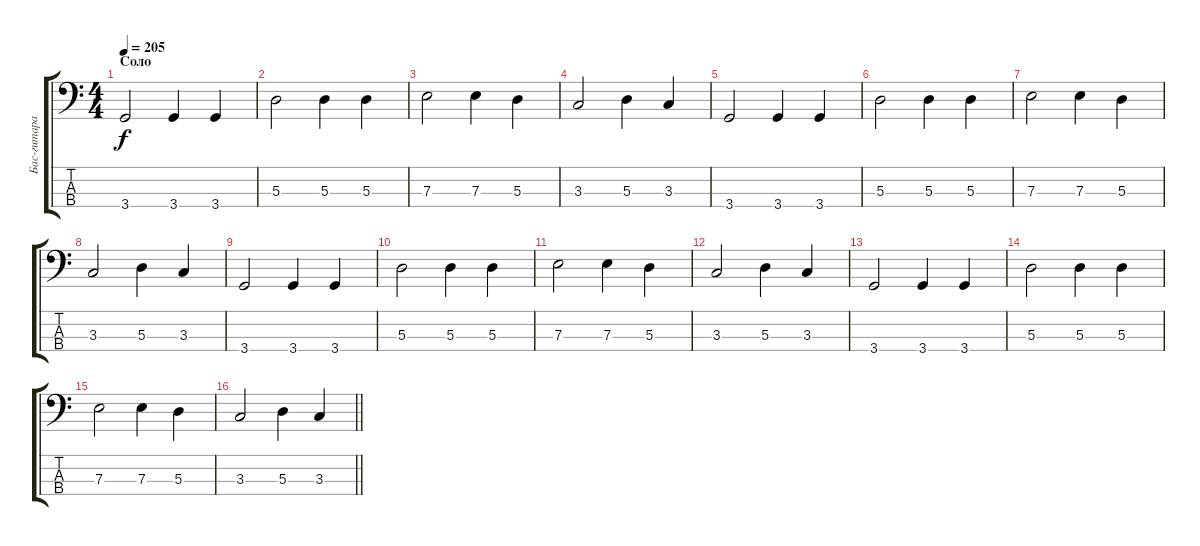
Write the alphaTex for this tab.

\track ("Бас-гитара" "Бас-гитара") {instrument electricbassfinger}
\staff {score tabs}
\tuning (G2 D2 A1 E1) {hide}
\ts (4 4)
\section ("" "Соло")
\tempo 205
\clef f4
\ks c
3.4.2{dy f} 3.4.4 3.4.4 |
5.3.2 5.3.4 5.3.4 |
7.3.2 7.3.4 5.3.4 |
3.3.2 5.3.4 3.3.4 |
3.4.2 3.4.4 3.4.4 |
5.3.2 5.3.4 5.3.4 |
7.3.2 7.3.4 5.3.4 |
3.3.2 5.3.4 3.3.4 |
3.4.2 3.4.4 3.4.4 |
5.3.2 5.3.4 5.3.4 |
7.3.2 7.3.4 5.3.4 |
3.3.2 5.3.4 3.3.4 |
3.4.2 3.4.4 3.4.4 |
5.3.2 5.3.4 5.3.4 |
7.3.2 7.3.4 5.3.4 |
\barLineRight lightlight
3.3.2 5.3.4 3.3.4
